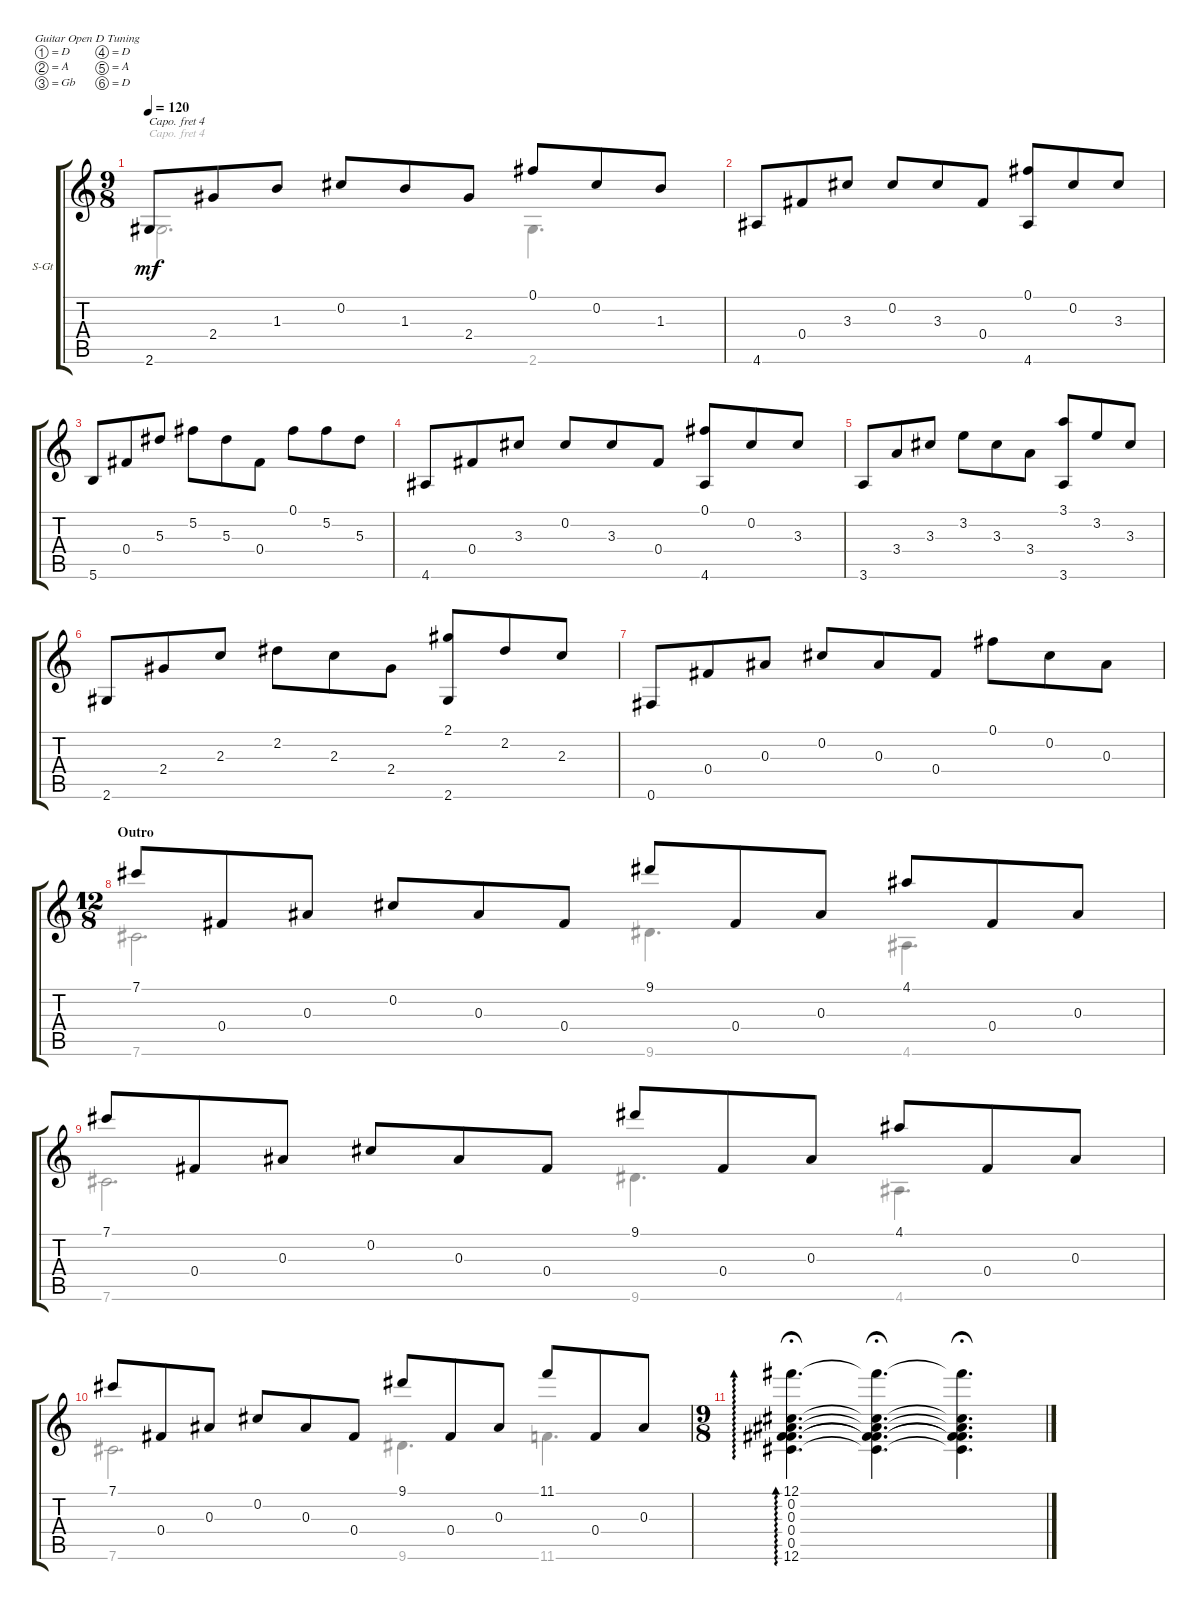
\defaultSystemsLayout 4
\bracketExtendMode groupsimilarinstruments
\firstSystemTrackNameOrientation horizontal
\otherSystemsTrackNameOrientation horizontal
\track ("Steel Guitar" "S-Gt") {instrument acousticguitarsteel}
\staff {score tabs}
\capo 4
\tuning (D4 A3 Gb3 D3 A2 D2)
\voice
\ts (9 8)
\tempo 120
\clef g2
\ks c
2.6.8{dy mf} 2.4.8 1.3.8 0.2.8 1.3.8 2.4.8 0.1.8 0.2.8 1.3.8 |
4.6.8 0.4.8 3.3.8 0.2.8 3.3.8 0.4.8 (4.6 0.1).8 0.2.8 3.3.8 |
5.6.8 0.4.8 5.3.8 5.2.8 5.3.8 0.4.8 0.1.8 5.2.8 5.3.8 |
4.6.8 0.4.8 3.3.8 0.2.8 3.3.8 0.4.8 (4.6 0.1).8 0.2.8 3.3.8 |
3.6.8 3.4.8 3.3.8 3.2.8 3.3.8 3.4.8 (3.1 3.6).8 3.2.8 3.3.8 |
2.6.8 2.4.8 2.3.8 2.2.8 2.3.8 2.4.8 (2.6 2.1).8 2.2.8 2.3.8 |
0.6.8 0.4.8 0.3.8 0.2.8 0.3.8 0.4.8 0.1.8 0.2.8 0.3.8 |
\ts (12 8)
\section ("" "Outro")
7.1.8 0.4.8 0.3.8 0.2.8 0.3.8 0.4.8 9.1.8 0.4.8 0.3.8 4.1.8 0.4.8 0.3.8 |
7.1.8 0.4.8 0.3.8 0.2.8 0.3.8 0.4.8 9.1.8 0.4.8 0.3.8 4.1.8 0.4.8 0.3.8 |
7.1.8 0.4.8 0.3.8 0.2.8 0.3.8 0.4.8 9.1.8 0.4.8 0.3.8 11.1.8 0.4.8 0.3.8 |
\ts (9 8)
(12.6 0.5 0.4 0.3 0.2 12.1).4{d ad 0 fermata (medium 0.5)} (12.6{t} 0.5{t} 0.4{t} 0.3{t} 0.2{t} 12.1{t}).4{d fermata (medium 0.5)} (12.6{t} 0.5{t} 0.4{t} 0.3{t} 0.2{t} 12.1{t}).4{d fermata (medium 0.5)}
\voice
\clef g2
\ottava regular
\simile none
\ks c
2.6.2{d dy mf} 2.6.4{d} |
|
|
|
|
|
|
7.6.2{d} 9.6.4{d} 4.6.4{d} |
7.6.2{d} 9.6.4{d} 4.6.4{d} |
7.6.2{d} 9.6.4{d} 11.6.4{d} |
